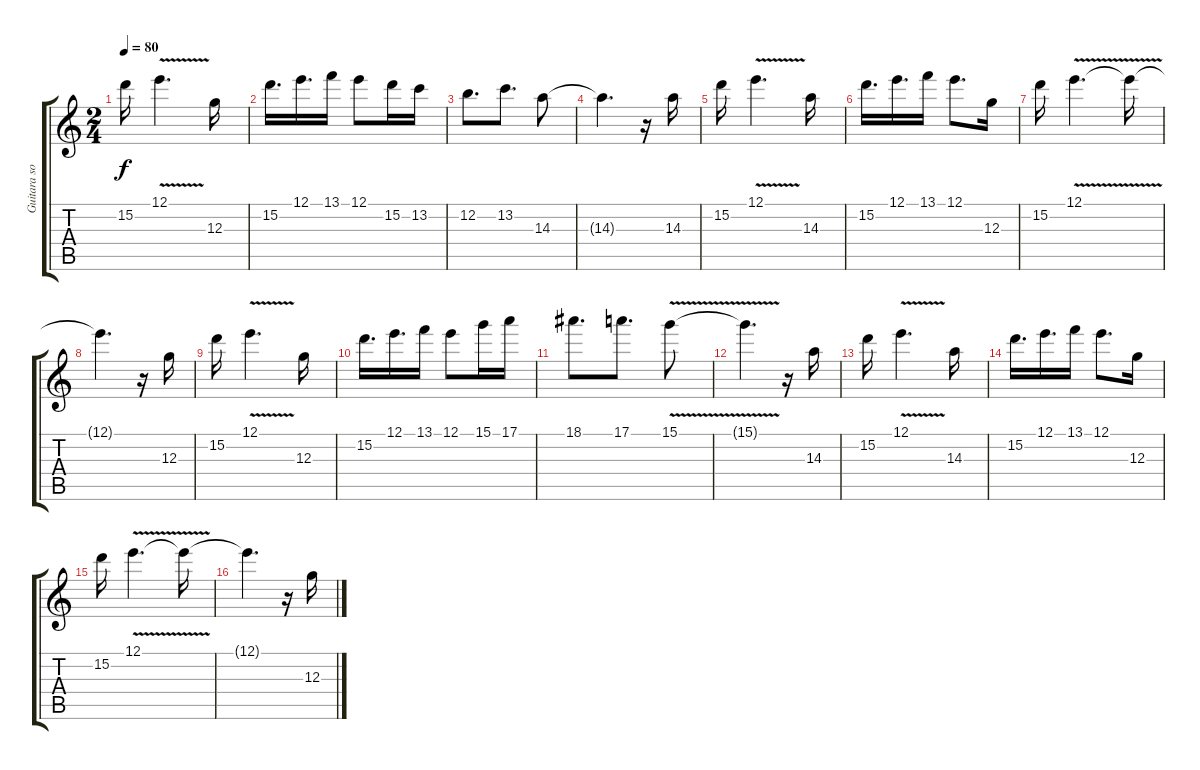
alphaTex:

\track ("Guitara solo" "Guitara so") {instrument electricguitarjazz}
\staff {score tabs}
\tuning (E4 B3 G3 D3 A2 E2) {hide}
\ts (2 4)
\tempo 80
\clef g2
\ks aminor
15.2.16{dy f} 12.1{v}.4{d} 12.3.16 |
15.2.16{d} 12.1.16{d} 13.1.16 12.1.8 15.2.16 13.2.16 |
12.2.8{d} 13.2.8{d} 14.3.8 |
14.3{t}.4{d} r.16 14.3.16 |
15.2.16 12.1{v}.4{d} 14.3.16 |
15.2.16{d} 12.1.16{d} 13.1.16 12.1.8{d} 12.3.16 |
15.2.16 12.1{v}.4{d} 12.1{t}.16 |
12.1{t}.4{d} r.16 12.3.16 |
15.2.16 12.1{v}.4{d} 12.3.16 |
15.2.16{d} 12.1.16{d} 13.1.16 12.1.8 15.1.16 17.1.16 |
18.1.8{d} 17.1.8{d} 15.1{v}.8 |
15.1{t}.4{d} r.16 14.3.16 |
15.2.16 12.1{v}.4{d} 14.3.16 |
15.2.16{d} 12.1.16{d} 13.1.16 12.1.8{d} 12.3.16 |
15.2.16 12.1{v}.4{d} 12.1{t}.16 |
12.1{t}.4{d} r.16 12.3.16
